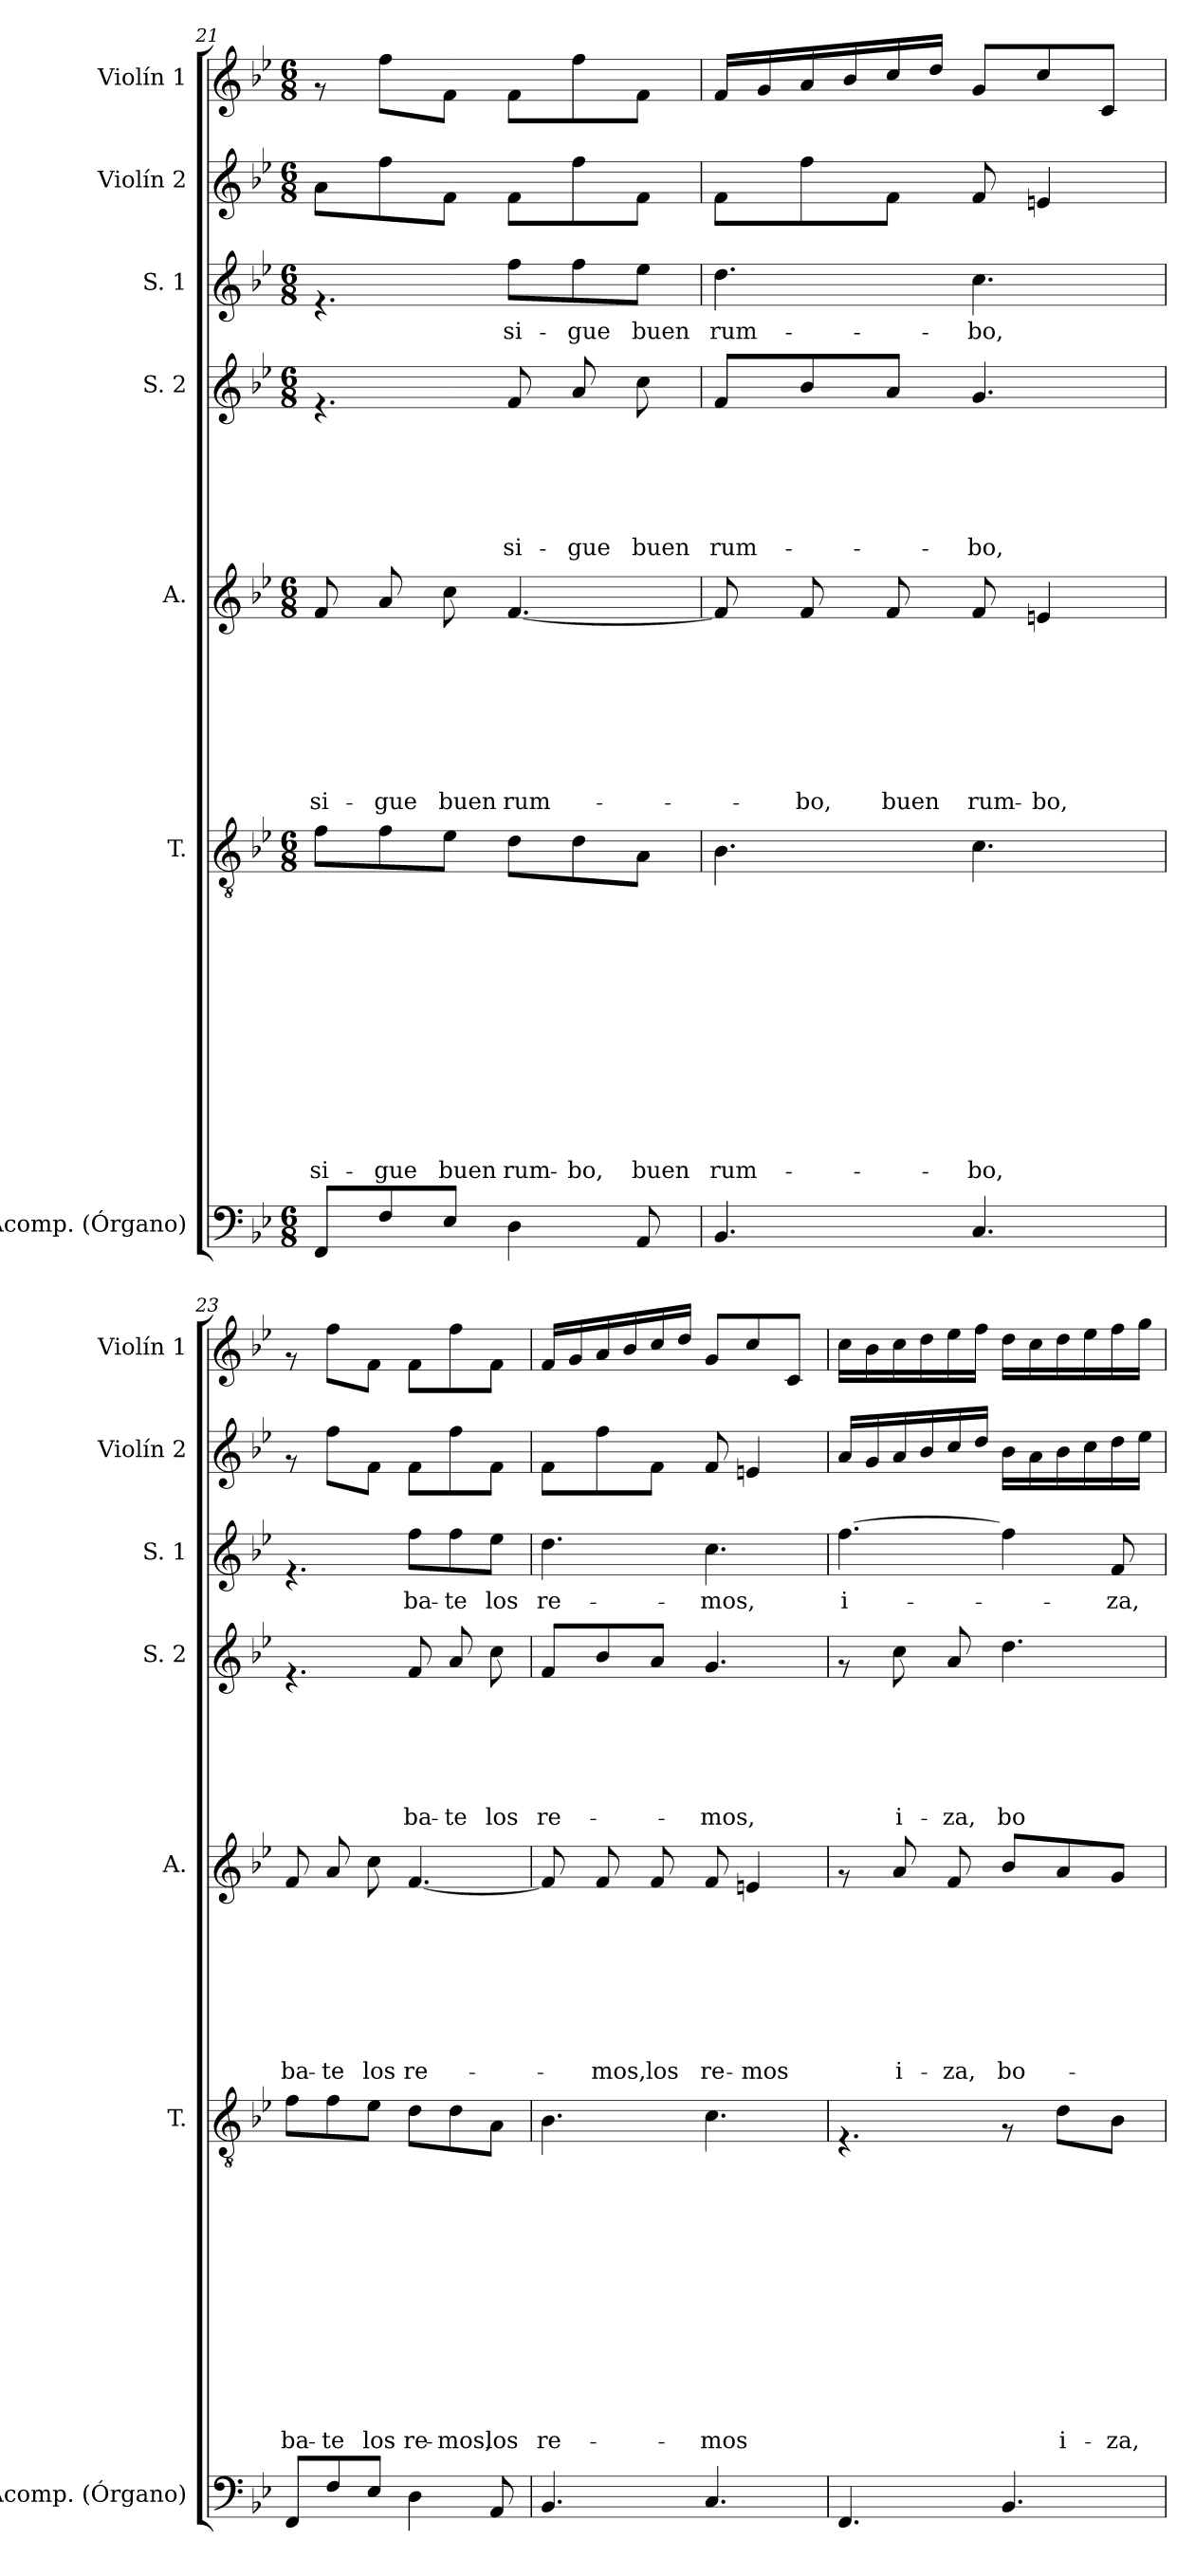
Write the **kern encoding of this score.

**kern	**kern	**text	**text	**text	**text	**text	**text	**text	**text	**text	**text	**text	**text	**text	**kern	**text	**text	**text	**text	**text	**text	**text	**text	**kern	**text	**text	**text	**text	**text	**text	**kern	**text	**kern	**kern
*part7	*part6	*part6	*part6	*part6	*part6	*part6	*part6	*part6	*part6	*part6	*part6	*part6	*part6	*part6	*part5	*part5	*part5	*part5	*part5	*part5	*part5	*part5	*part5	*part4	*part4	*part4	*part4	*part4	*part4	*part4	*part3	*part3	*part2	*part1
*staff7	*staff6	*staff6	*staff6	*staff6	*staff6	*staff6	*staff6	*staff6	*staff6	*staff6	*staff6	*staff6	*staff6	*staff6	*staff5	*staff5	*staff5	*staff5	*staff5	*staff5	*staff5	*staff5	*staff5	*staff4	*staff4	*staff4	*staff4	*staff4	*staff4	*staff4	*staff3	*staff3	*staff2	*staff1
*I"Acomp. (Órgano)	*I"T.	*	*	*	*	*	*	*	*	*	*	*	*	*	*I"A.	*	*	*	*	*	*	*	*	*I"S. 2	*	*	*	*	*	*	*I"S. 1	*	*I"Violín 2	*I"Violín 1
*I'Acomp. (Órgano)	*I'T.	*	*	*	*	*	*	*	*	*	*	*	*	*	*I'A.	*	*	*	*	*	*	*	*	*I'S. 2	*	*	*	*	*	*	*I'S. 1	*	*I'Violín 2	*I'Violín 1
*clefF4	*clefGv2	*	*	*	*	*	*	*	*	*	*	*	*	*	*clefG2	*	*	*	*	*	*	*	*	*clefG2	*	*	*	*	*	*	*clefG2	*	*clefG2	*clefG2
*k[b-e-]	*k[b-e-]	*	*	*	*	*	*	*	*	*	*	*	*	*	*k[b-e-]	*	*	*	*	*	*	*	*	*k[b-e-]	*	*	*	*	*	*	*k[b-e-]	*	*k[b-e-]	*k[b-e-]
*B-:	*B-:	*	*	*	*	*	*	*	*	*	*	*	*	*	*B-:	*	*	*	*	*	*	*	*	*B-:	*	*	*	*	*	*	*B-:	*	*B-:	*B-:
*M6/8	*M6/8	*	*	*	*	*	*	*	*	*	*	*	*	*	*M6/8	*	*	*	*	*	*	*	*	*M6/8	*	*	*	*	*	*	*M6/8	*	*M6/8	*M6/8
=21	=21	=21	=21	=21	=21	=21	=21	=21	=21	=21	=21	=21	=21	=21	=21	=21	=21	=21	=21	=21	=21	=21	=21	=21	=21	=21	=21	=21	=21	=21	=21	=21	=21	=21
!	!	!	!	!	!	!	!	!	!	!	!	!	!	!LO:LY:b	!	!	!	!	!	!	!	!	!LO:LY:b	!	!	!	!	!	!	!	!	!	!	!
8FF/L	8f\L	.	.	.	.	.	.	.	.	.	.	.	.	si-	8f/	.	.	.	.	.	.	.	si-	4.rf	.	.	.	.	.	.	4.rf	.	8a\L	8rf
!	!	!	!	!	!	!	!	!	!	!	!	!	!	!LO:LY:b	!	!	!	!	!	!	!	!	!LO:LY:b	!	!	!	!	!	!	!	!	!	!	!
8F/	8f\	.	.	.	.	.	.	.	.	.	.	.	.	-gue	8a/	.	.	.	.	.	.	.	-gue	.	.	.	.	.	.	.	.	.	8ff\	8ff\L
!	!	!	!	!	!	!	!	!	!	!	!	!	!	!LO:LY:b	!	!	!	!	!	!	!	!	!LO:LY:b	!	!	!	!	!	!	!	!	!	!	!
8E-/J	8e-\J	.	.	.	.	.	.	.	.	.	.	.	.	buen	8cc\	.	.	.	.	.	.	.	buen	.	.	.	.	.	.	.	.	.	8f\J	8f\J
!	!	!	!	!	!	!	!	!	!	!	!	!	!	!LO:LY:b	!	!	!	!	!	!	!	!	!LO:LY:b	!	!	!	!	!	!	!LO:LY:b	!	!LO:LY:b	!	!
4D\	8d\L	.	.	.	.	.	.	.	.	.	.	.	.	rum-	[>4.f/	.	.	.	.	.	.	.	rum-	8f/	.	.	.	.	.	si-	8ff\L	si-	8f\L	8f\L
!	!	!	!	!	!	!	!	!	!	!	!	!	!	!LO:LY:b	!	!	!	!	!	!	!	!	!	!	!	!	!	!	!	!LO:LY:b	!	!LO:LY:b	!	!
.	8d\	.	.	.	.	.	.	.	.	.	.	.	.	-bo,	.	.	.	.	.	.	.	.	.	8a/	.	.	.	.	.	-gue	8ff\	-gue	8ff\	8ff\
!	!	!	!	!	!	!	!	!	!	!	!	!	!	!LO:LY:b	!	!	!	!	!	!	!	!	!	!	!	!	!	!	!	!LO:LY:b	!	!LO:LY:b	!	!
8AA/	8A\J	.	.	.	.	.	.	.	.	.	.	.	.	buen	.	.	.	.	.	.	.	.	.	8cc\	.	.	.	.	.	buen	8ee-\J	buen	8f\J	8f\J
=22	=22	=22	=22	=22	=22	=22	=22	=22	=22	=22	=22	=22	=22	=22	=22	=22	=22	=22	=22	=22	=22	=22	=22	=22	=22	=22	=22	=22	=22	=22	=22	=22	=22	=22
!	!	!	!	!	!	!	!	!	!	!	!	!	!	!LO:LY:b	!	!	!	!	!	!	!	!	!	!	!	!	!	!	!	!LO:LY:b	!	!LO:LY:b	!	!
4.BB-/	4.B-\	.	.	.	.	.	.	.	.	.	.	.	.	rum-	8f/]	.	.	.	.	.	.	.	.	8f/L	.	.	.	.	.	rum-	4.dd\	rum-	8f\L	16f/LL
.	.	.	.	.	.	.	.	.	.	.	.	.	.	.	.	.	.	.	.	.	.	.	.	.	.	.	.	.	.	.	.	.	.	16g/
!	!	!	!	!	!	!	!	!	!	!	!	!	!	!	!	!	!	!	!	!	!	!	!LO:LY:b	!	!	!	!	!	!	!	!	!	!	!
.	.	.	.	.	.	.	.	.	.	.	.	.	.	.	8f/	.	.	.	.	.	.	.	-bo,	8b-/	.	.	.	.	.	.	.	.	8ff\	16a/
.	.	.	.	.	.	.	.	.	.	.	.	.	.	.	.	.	.	.	.	.	.	.	.	.	.	.	.	.	.	.	.	.	.	16b-/
!	!	!	!	!	!	!	!	!	!	!	!	!	!	!	!	!	!	!	!	!	!	!	!LO:LY:b	!	!	!	!	!	!	!	!	!	!	!
.	.	.	.	.	.	.	.	.	.	.	.	.	.	.	8f/	.	.	.	.	.	.	.	buen	8a/J	.	.	.	.	.	.	.	.	8f\J	16cc/
.	.	.	.	.	.	.	.	.	.	.	.	.	.	.	.	.	.	.	.	.	.	.	.	.	.	.	.	.	.	.	.	.	.	16dd/JJ
!	!	!	!	!	!	!	!	!	!	!	!	!	!	!LO:LY:b	!	!	!	!	!	!	!	!	!LO:LY:b	!	!	!	!	!	!	!LO:LY:b	!	!LO:LY:b	!	!
4.C/	4.c\	.	.	.	.	.	.	.	.	.	.	.	.	-bo,	8f/	.	.	.	.	.	.	.	rum-	4.g/	.	.	.	.	.	-bo,	4.cc\	-bo,	8f/	8g/L
!	!	!	!	!	!	!	!	!	!	!	!	!	!	!	!	!	!	!	!	!	!	!	!LO:LY:b	!	!	!	!	!	!	!	!	!	!	!
.	.	.	.	.	.	.	.	.	.	.	.	.	.	.	4en/	.	.	.	.	.	.	.	-bo,	.	.	.	.	.	.	.	.	.	4en/	8cc/
.	.	.	.	.	.	.	.	.	.	.	.	.	.	.	.	.	.	.	.	.	.	.	.	.	.	.	.	.	.	.	.	.	.	8c/J
=23	=23	=23	=23	=23	=23	=23	=23	=23	=23	=23	=23	=23	=23	=23	=23	=23	=23	=23	=23	=23	=23	=23	=23	=23	=23	=23	=23	=23	=23	=23	=23	=23	=23	=23
!	!	!	!	!	!	!	!	!	!	!	!	!	!	!LO:LY:b	!	!	!	!	!	!	!	!	!LO:LY:b	!	!	!	!	!	!	!	!	!	!	!
8FF/L	8f\L	.	.	.	.	.	.	.	.	.	.	.	.	ba-	8f/	.	.	.	.	.	.	.	ba-	4.rf	.	.	.	.	.	.	4.rf	.	8rf	8rf
!	!	!	!	!	!	!	!	!	!	!	!	!	!	!LO:LY:b	!	!	!	!	!	!	!	!	!LO:LY:b	!	!	!	!	!	!	!	!	!	!	!
8F/	8f\	.	.	.	.	.	.	.	.	.	.	.	.	-te	8a/	.	.	.	.	.	.	.	-te	.	.	.	.	.	.	.	.	.	8ff\L	8ff\L
!	!	!	!	!	!	!	!	!	!	!	!	!	!	!LO:LY:b	!	!	!	!	!	!	!	!	!LO:LY:b	!	!	!	!	!	!	!	!	!	!	!
8E-/J	8e-\J	.	.	.	.	.	.	.	.	.	.	.	.	los	8cc\	.	.	.	.	.	.	.	los	.	.	.	.	.	.	.	.	.	8f\J	8f\J
!	!	!	!	!	!	!	!	!	!	!	!	!	!	!LO:LY:b	!	!	!	!	!	!	!	!	!LO:LY:b	!	!	!	!	!	!	!LO:LY:b	!	!LO:LY:b	!	!
4D\	8d\L	.	.	.	.	.	.	.	.	.	.	.	.	re-	[>4.f/	.	.	.	.	.	.	.	re-	8f/	.	.	.	.	.	ba-	8ff\L	ba-	8f\L	8f\L
!	!	!	!	!	!	!	!	!	!	!	!	!	!	!LO:LY:b	!	!	!	!	!	!	!	!	!	!	!	!	!	!	!	!LO:LY:b	!	!LO:LY:b	!	!
.	8d\	.	.	.	.	.	.	.	.	.	.	.	.	-mos,	.	.	.	.	.	.	.	.	.	8a/	.	.	.	.	.	-te	8ff\	-te	8ff\	8ff\
!	!	!	!	!	!	!	!	!	!	!	!	!	!	!LO:LY:b	!	!	!	!	!	!	!	!	!	!	!	!	!	!	!	!LO:LY:b	!	!LO:LY:b	!	!
8AA/	8A\J	.	.	.	.	.	.	.	.	.	.	.	.	los	.	.	.	.	.	.	.	.	.	8cc\	.	.	.	.	.	los	8ee-\J	los	8f\J	8f\J
!!LO:PB:g=z
=24	=24	=24	=24	=24	=24	=24	=24	=24	=24	=24	=24	=24	=24	=24	=24	=24	=24	=24	=24	=24	=24	=24	=24	=24	=24	=24	=24	=24	=24	=24	=24	=24	=24	=24
!	!	!	!	!	!	!	!	!	!	!	!	!	!	!LO:LY:b	!	!	!	!	!	!	!	!	!	!	!	!	!	!	!	!LO:LY:b	!	!LO:LY:b	!	!
4.BB-/	4.B-\	.	.	.	.	.	.	.	.	.	.	.	.	re-	8f/]	.	.	.	.	.	.	.	.	8f/L	.	.	.	.	.	re-	4.dd\	re-	8f\L	16f/LL
.	.	.	.	.	.	.	.	.	.	.	.	.	.	.	.	.	.	.	.	.	.	.	.	.	.	.	.	.	.	.	.	.	.	16g/
!	!	!	!	!	!	!	!	!	!	!	!	!	!	!	!	!	!	!	!	!	!	!	!LO:LY:b	!	!	!	!	!	!	!	!	!	!	!
.	.	.	.	.	.	.	.	.	.	.	.	.	.	.	8f/	.	.	.	.	.	.	.	-mos,	8b-/	.	.	.	.	.	.	.	.	8ff\	16a/
.	.	.	.	.	.	.	.	.	.	.	.	.	.	.	.	.	.	.	.	.	.	.	.	.	.	.	.	.	.	.	.	.	.	16b-/
!	!	!	!	!	!	!	!	!	!	!	!	!	!	!	!	!	!	!	!	!	!	!	!LO:LY:b	!	!	!	!	!	!	!	!	!	!	!
.	.	.	.	.	.	.	.	.	.	.	.	.	.	.	8f/	.	.	.	.	.	.	.	los	8a/J	.	.	.	.	.	.	.	.	8f\J	16cc/
.	.	.	.	.	.	.	.	.	.	.	.	.	.	.	.	.	.	.	.	.	.	.	.	.	.	.	.	.	.	.	.	.	.	16dd/JJ
!	!	!	!	!	!	!	!	!	!	!	!	!	!	!LO:LY:b	!	!	!	!	!	!	!	!	!LO:LY:b	!	!	!	!	!	!	!LO:LY:b	!	!LO:LY:b	!	!
4.C/	4.c\	.	.	.	.	.	.	.	.	.	.	.	.	-mos	8f/	.	.	.	.	.	.	.	re-	4.g/	.	.	.	.	.	-mos,	4.cc\	-mos,	8f/	8g/L
!	!	!	!	!	!	!	!	!	!	!	!	!	!	!	!	!	!	!	!	!	!	!	!LO:LY:b	!	!	!	!	!	!	!	!	!	!	!
.	.	.	.	.	.	.	.	.	.	.	.	.	.	.	4en/	.	.	.	.	.	.	.	-mos	.	.	.	.	.	.	.	.	.	4en/	8cc/
.	.	.	.	.	.	.	.	.	.	.	.	.	.	.	.	.	.	.	.	.	.	.	.	.	.	.	.	.	.	.	.	.	.	8c/J
=25	=25	=25	=25	=25	=25	=25	=25	=25	=25	=25	=25	=25	=25	=25	=25	=25	=25	=25	=25	=25	=25	=25	=25	=25	=25	=25	=25	=25	=25	=25	=25	=25	=25	=25
!	!	!	!	!	!	!	!	!	!	!	!	!	!	!	!	!	!	!	!	!	!	!	!	!	!	!	!	!	!	!	!	!LO:LY:b	!	!
4.FF/	4.rF	.	.	.	.	.	.	.	.	.	.	.	.	.	8rf	.	.	.	.	.	.	.	.	8rf	.	.	.	.	.	.	[>4.ff\	i-	16a/LL	16cc\LL
.	.	.	.	.	.	.	.	.	.	.	.	.	.	.	.	.	.	.	.	.	.	.	.	.	.	.	.	.	.	.	.	.	16g/	16b-\
!	!	!	!	!	!	!	!	!	!	!	!	!	!	!	!	!	!	!	!	!	!	!	!LO:LY:b	!	!	!	!	!	!	!LO:LY:b	!	!	!	!
.	.	.	.	.	.	.	.	.	.	.	.	.	.	.	8a/	.	.	.	.	.	.	.	i-	8cc\	.	.	.	.	.	i-	.	.	16a/	16cc\
.	.	.	.	.	.	.	.	.	.	.	.	.	.	.	.	.	.	.	.	.	.	.	.	.	.	.	.	.	.	.	.	.	16b-/	16dd\
!	!	!	!	!	!	!	!	!	!	!	!	!	!	!	!	!	!	!	!	!	!	!	!LO:LY:b	!	!	!	!	!	!	!LO:LY:b	!	!	!	!
.	.	.	.	.	.	.	.	.	.	.	.	.	.	.	8f/	.	.	.	.	.	.	.	-za,	8a/	.	.	.	.	.	-za,	.	.	16cc/	16ee-\
.	.	.	.	.	.	.	.	.	.	.	.	.	.	.	.	.	.	.	.	.	.	.	.	.	.	.	.	.	.	.	.	.	16dd/JJ	16ff\JJ
!	!	!	!	!	!	!	!	!	!	!	!	!	!	!	!	!	!	!	!	!	!	!	!LO:LY:b	!	!	!	!	!	!	!LO:LY:b	!	!	!	!
4.BB-/	8rF	.	.	.	.	.	.	.	.	.	.	.	.	.	8b-/L	.	.	.	.	.	.	.	bo-	4.dd\	.	.	.	.	.	bo-	4ff\]	.	16b-\LL	16dd\LL
.	.	.	.	.	.	.	.	.	.	.	.	.	.	.	.	.	.	.	.	.	.	.	.	.	.	.	.	.	.	.	.	.	16a\	16cc\
!	!	!	!	!	!	!	!	!	!	!	!	!	!	!LO:LY:b	!	!	!	!	!	!	!	!	!	!	!	!	!	!	!	!	!	!	!	!
.	8d\L	.	.	.	.	.	.	.	.	.	.	.	.	i-	8a/	.	.	.	.	.	.	.	.	.	.	.	.	.	.	.	.	.	16b-\	16dd\
.	.	.	.	.	.	.	.	.	.	.	.	.	.	.	.	.	.	.	.	.	.	.	.	.	.	.	.	.	.	.	.	.	16cc\	16ee-\
!	!	!	!	!	!	!	!	!	!	!	!	!	!	!LO:LY:b	!	!	!	!	!	!	!	!	!	!	!	!	!	!	!	!	!	!LO:LY:b	!	!
.	8B-\J	.	.	.	.	.	.	.	.	.	.	.	.	-za,	8g/J	.	.	.	.	.	.	.	.	.	.	.	.	.	.	.	8f/	-za,	16dd\	16ff\
.	.	.	.	.	.	.	.	.	.	.	.	.	.	.	.	.	.	.	.	.	.	.	.	.	.	.	.	.	.	.	.	.	16ee-\JJ	16gg\JJ
=	=	=	=	=	=	=	=	=	=	=	=	=	=	=	=	=	=	=	=	=	=	=	=	=	=	=	=	=	=	=	=	=	=	=
*-	*-	*-	*-	*-	*-	*-	*-	*-	*-	*-	*-	*-	*-	*-	*-	*-	*-	*-	*-	*-	*-	*-	*-	*-	*-	*-	*-	*-	*-	*-	*-	*-	*-	*-
